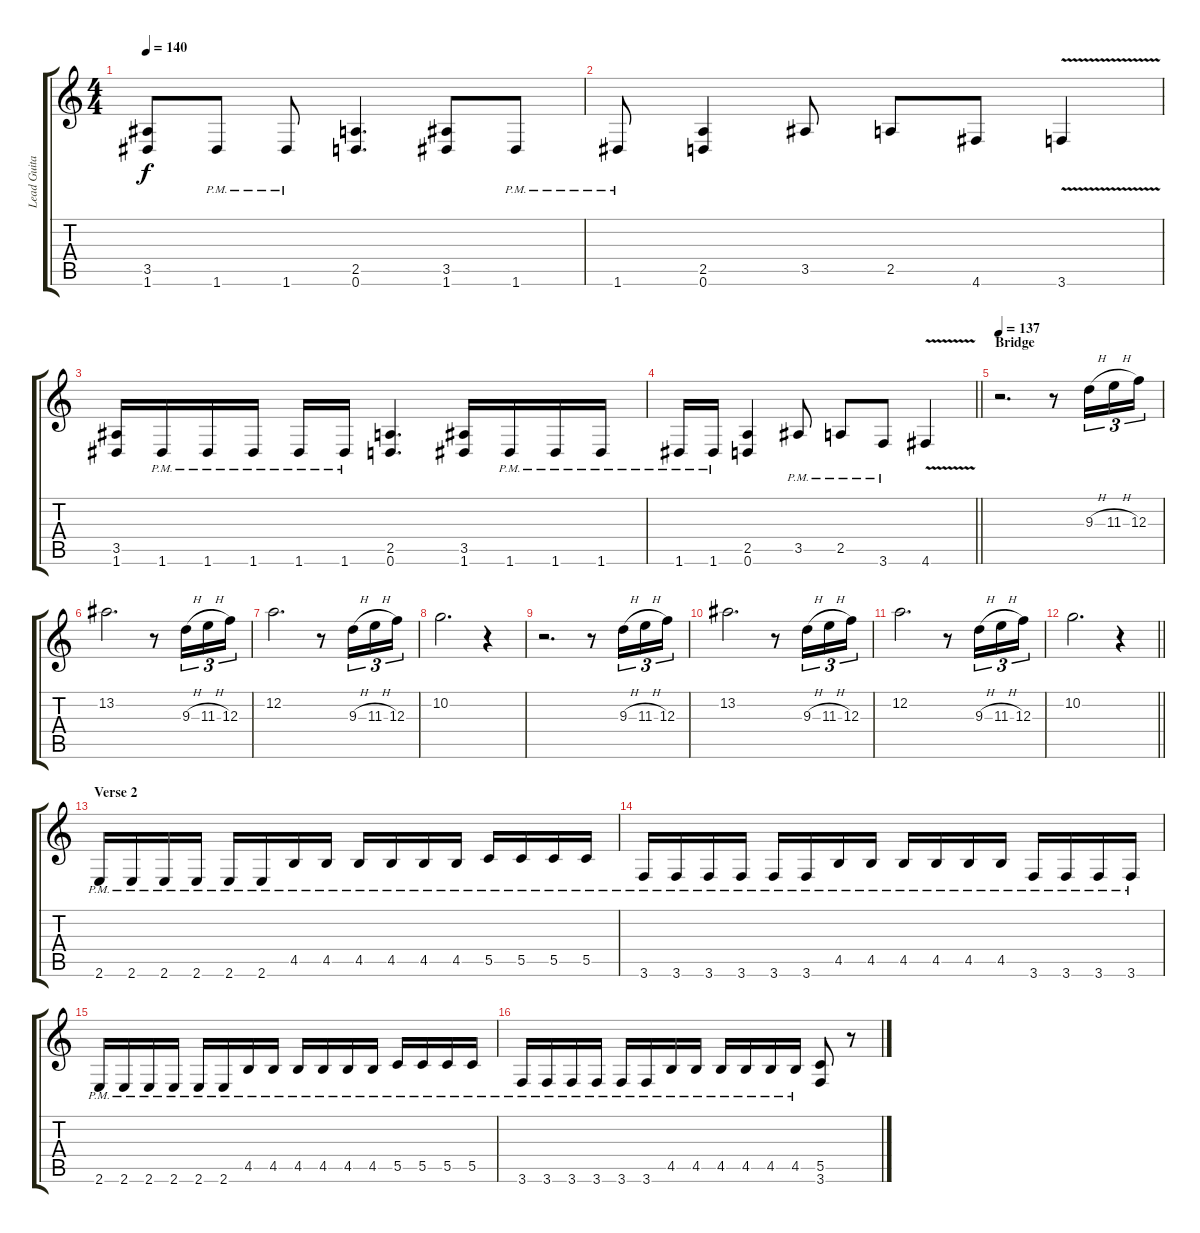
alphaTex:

\track ("Lead Guitar" "Lead Guita") {instrument overdrivenguitar}
\staff {score tabs}
\tuning (D4 A3 F3 C3 G2 D2) {hide}
\ts (4 4)
\tempo 140
\clef g2
\ks c
(3.5 1.6).8{dy f} 1.6{pm}.8 1.6{pm}.8 (2.5 0.6).4{d} (3.5 1.6).8 1.6{pm}.8 |
1.6{pm}.8 (2.5 0.6).4 3.5.8 2.5.8 4.6.8 3.6{v}.4 |
(3.5 1.6).16 1.6{pm}.16 1.6{pm}.16 1.6{pm}.16 1.6{pm}.16 1.6{pm}.16 (2.5 0.6).4{d} (3.5 1.6).16 1.6{pm}.16 1.6{pm}.16 1.6{pm}.16 |
\barLineRight lightlight
1.6{pm}.16 1.6{pm}.16 (2.5 0.6).4 3.5{pm}.8 2.5{pm}.8 3.6{pm}.8 4.6{v}.4 |
\section ("" "Bridge")
\tempo 137
r.2{d} r.8 9.3{h}.16{tu (3 2)} 11.3{h}.16{tu (3 2)} 12.3.16{tu (3 2)} |
13.2.2{d} r.8 9.3{h}.16{tu (3 2)} 11.3{h}.16{tu (3 2)} 12.3.16{tu (3 2)} |
12.2.2{d} r.8 9.3{h}.16{tu (3 2)} 11.3{h}.16{tu (3 2)} 12.3.16{tu (3 2)} |
10.2.2{d} r.4 |
r.2{d} r.8 9.3{h}.16{tu (3 2)} 11.3{h}.16{tu (3 2)} 12.3.16{tu (3 2)} |
13.2.2{d} r.8 9.3{h}.16{tu (3 2)} 11.3{h}.16{tu (3 2)} 12.3.16{tu (3 2)} |
12.2.2{d} r.8 9.3{h}.16{tu (3 2)} 11.3{h}.16{tu (3 2)} 12.3.16{tu (3 2)} |
\barLineRight lightlight
10.2.2{d} r.4 |
\section ("" "Verse 2")
2.6{pm}.16 2.6{pm}.16 2.6{pm}.16 2.6{pm}.16 2.6{pm}.16 2.6{pm}.16 4.5{pm}.16 4.5{pm}.16 4.5{pm}.16 4.5{pm}.16 4.5{pm}.16 4.5{pm}.16 5.5{pm}.16 5.5{pm}.16 5.5{pm}.16 5.5{pm}.16 |
3.6{pm}.16 3.6{pm}.16 3.6{pm}.16 3.6{pm}.16 3.6{pm}.16 3.6{pm}.16 4.5{pm}.16 4.5{pm}.16 4.5{pm}.16 4.5{pm}.16 4.5{pm}.16 4.5{pm}.16 3.6{pm}.16 3.6{pm}.16 3.6{pm}.16 3.6{pm}.16 |
2.6{pm}.16 2.6{pm}.16 2.6{pm}.16 2.6{pm}.16 2.6{pm}.16 2.6{pm}.16 4.5{pm}.16 4.5{pm}.16 4.5{pm}.16 4.5{pm}.16 4.5{pm}.16 4.5{pm}.16 5.5{pm}.16 5.5{pm}.16 5.5{pm}.16 5.5{pm}.16 |
3.6{pm}.16 3.6{pm}.16 3.6{pm}.16 3.6{pm}.16 3.6{pm}.16 3.6{pm}.16 4.5{pm}.16 4.5{pm}.16 4.5{pm}.16 4.5{pm}.16 4.5{pm}.16 4.5{pm}.16 (5.5 3.6).8 r.8
